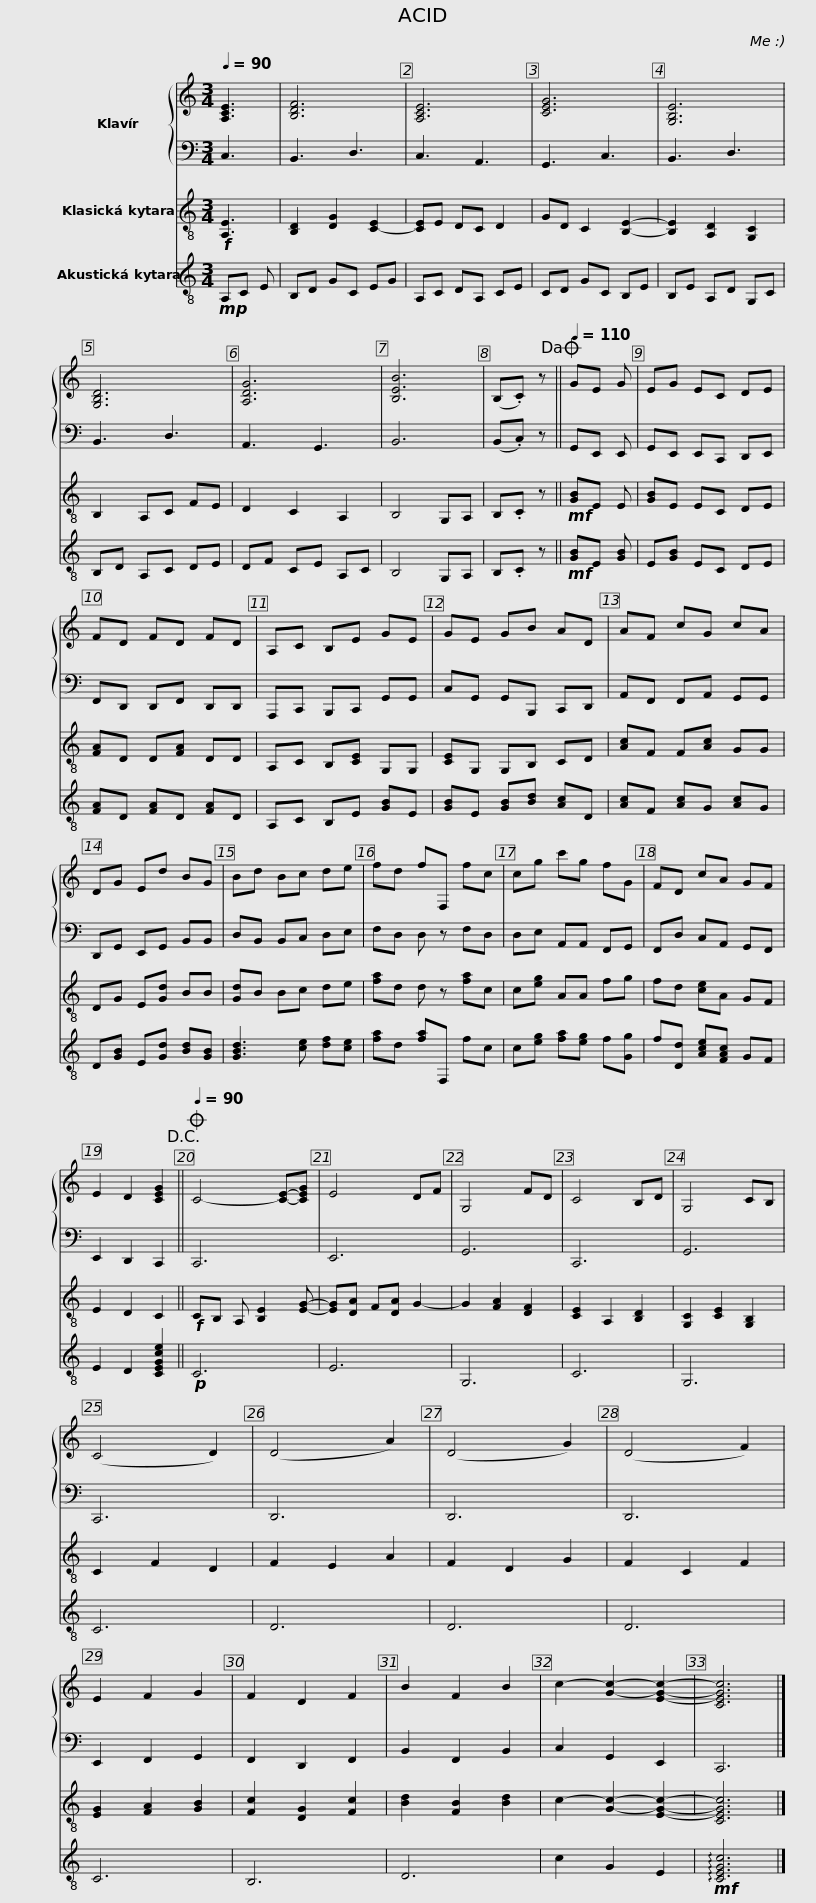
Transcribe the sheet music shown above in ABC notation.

X:1
%%score { 1 | 2 } 3 4
L:1/8
Q:1/4=90
M:3/4
I:linebreak $
K:C
V:1 treble
V:2 bass
V:3 treble-8
V:4 treble-8
V:1
 [A,CE]3 | [B,DF]6 | [A,CE]6 | [CEG]6 | [G,B,E]6 |$ %5
 [G,B,D]6 | [A,DG]6 | [B,EB]6 | (B,.C) z!dacoda! ||[Q:1/4=110] GE G | %10
 EG EC DE | FD FD FD |$ A,C B,E GE | GE GB AD | AF cG cA | %15
 DG Ed BG | Bd Bc de | fd fF, fc |$ cg c'g fG | FD cA GF | %20
 E2 D2 [CEG]2!D.C.! ||O[Q:1/4=90] C4- [CE]-[CEG] | E4 DF | G,4 FD | C4 B,D |$ %25
 G,4 CB, | (C4 D2) | (D4 A2) | (D4 G2) | (D4 F2) | %30
 E2 F2 G2 | F2 D2 F2 | B2 F2 B2 | c2- [Gc]2- [EGc]2- | [CEGc]6 |] %35
V:2
 C,3 | B,,3 D,3 | C,3 A,,3 | G,,3 C,3 | B,,3 D,3 |$ %5
 B,,3 D,3 | A,,3 G,,3 | B,,6 | (B,,.C,) z || G,,E,, E,, | %10
 G,,E,, E,,C,, D,,E,, | F,,D,, D,,F,, D,,D,, |$ A,,,C,, B,,,C,, G,,G,, | C,G,, G,,B,,, C,,D,, | A,,F,, F,,A,, G,,G,, | %15
 D,,G,, E,,G,, B,,B,, | D,B,, B,,C, D,E, | F,D, D, z F,D, |$ D,E, A,,A,, F,,G,, | F,,D, C,A,, G,,F,, | %20
 E,,2 D,,2 C,,2 || C,,6 | E,,6 | G,,6 | C,,6 |$ %25
 G,,6 | C,,6 | D,,6 | D,,6 | D,,6 | %30
 E,,2 F,,2 G,,2 | F,,2 D,,2 F,,2 | B,,2 F,,2 B,,2 | C,2 G,,2 E,,2 | C,,6 |] %35
V:3
!f! [A,E]3 | [B,D]2 [DG]2 [C-E]2 | [CE]E DC D2 | GD C2 [B,E]2- | [B,E]2 [A,D]2 [G,C]2 |$ %5
 B,2 A,C FE | D2 C2 A,2 | B,4 G,A, | B,.C z ||!mf! [GB]E E | %10
 [GB]E EC DE | [FA]D D[FA] DD |$ A,C B,[CE] G,G, | [CE]G, G,B, CD | [Ac]F F[Ac] GG | %15
 DG E[Gd] BB | [Gd]B Bc de | [fa]d d z [fa]c |$ c[eg] AA fg | fd [ce]A GF | %20
 E2 D2 C2 ||!f! CB, A, [B,E]2 [EG]- | [EG][DA] F[DA] G2- | G2 [FA]2 [DF]2 | [CE]2 A,2 [B,D]2 |$ %25
 [G,C]2 [CE]2 [G,B,]2 | C2 F2 D2 | F2 E2 A2 | F2 D2 G2 | F2 C2 F2 | %30
 [EG]2 [FA]2 [GB]2 | [Fc]2 [DG]2 [Fc]2 | [Bd]2 [FB]2 [Bd]2 | c2- [Gc]2- [EGc]2- | [CEGc]6 |] %35
V:4
!mp! A,C E | B,D GC EG | A,C DA, CE | CD GC B,E | B,E A,D G,C |$ %5
 B,D A,C DE | DF CE A,C | B,4 G,A, | B,.C z ||!mf! [GB]E [GB] | %10
 E[GB] EC DE | [FA]D [FA]D [FA]D |$ A,C B,E [GB]E | [GB]E [GB][Bd] [Ac]D | [Ac]F [Ac]G [Ac]G | %15
 D[GB] E[Gd] [Bd][GB] | [GBd]3 [ce] [df][ce] | [fa]d [fa]F, fc |$ c[eg] [fa][eg] f[Gg] | f[Dd] [Ace][FAc] GF | %20
 E2 D2 [CEGce]2 ||!p! C6 | E6 | G,6 | C6 |$ %25
 G,6 | C6 | D6 | D6 | D6 | %30
 C6 | B,6 | D6 | c2 G2 E2 |!mf! !arpeggio![CEGc]6 |] %35
